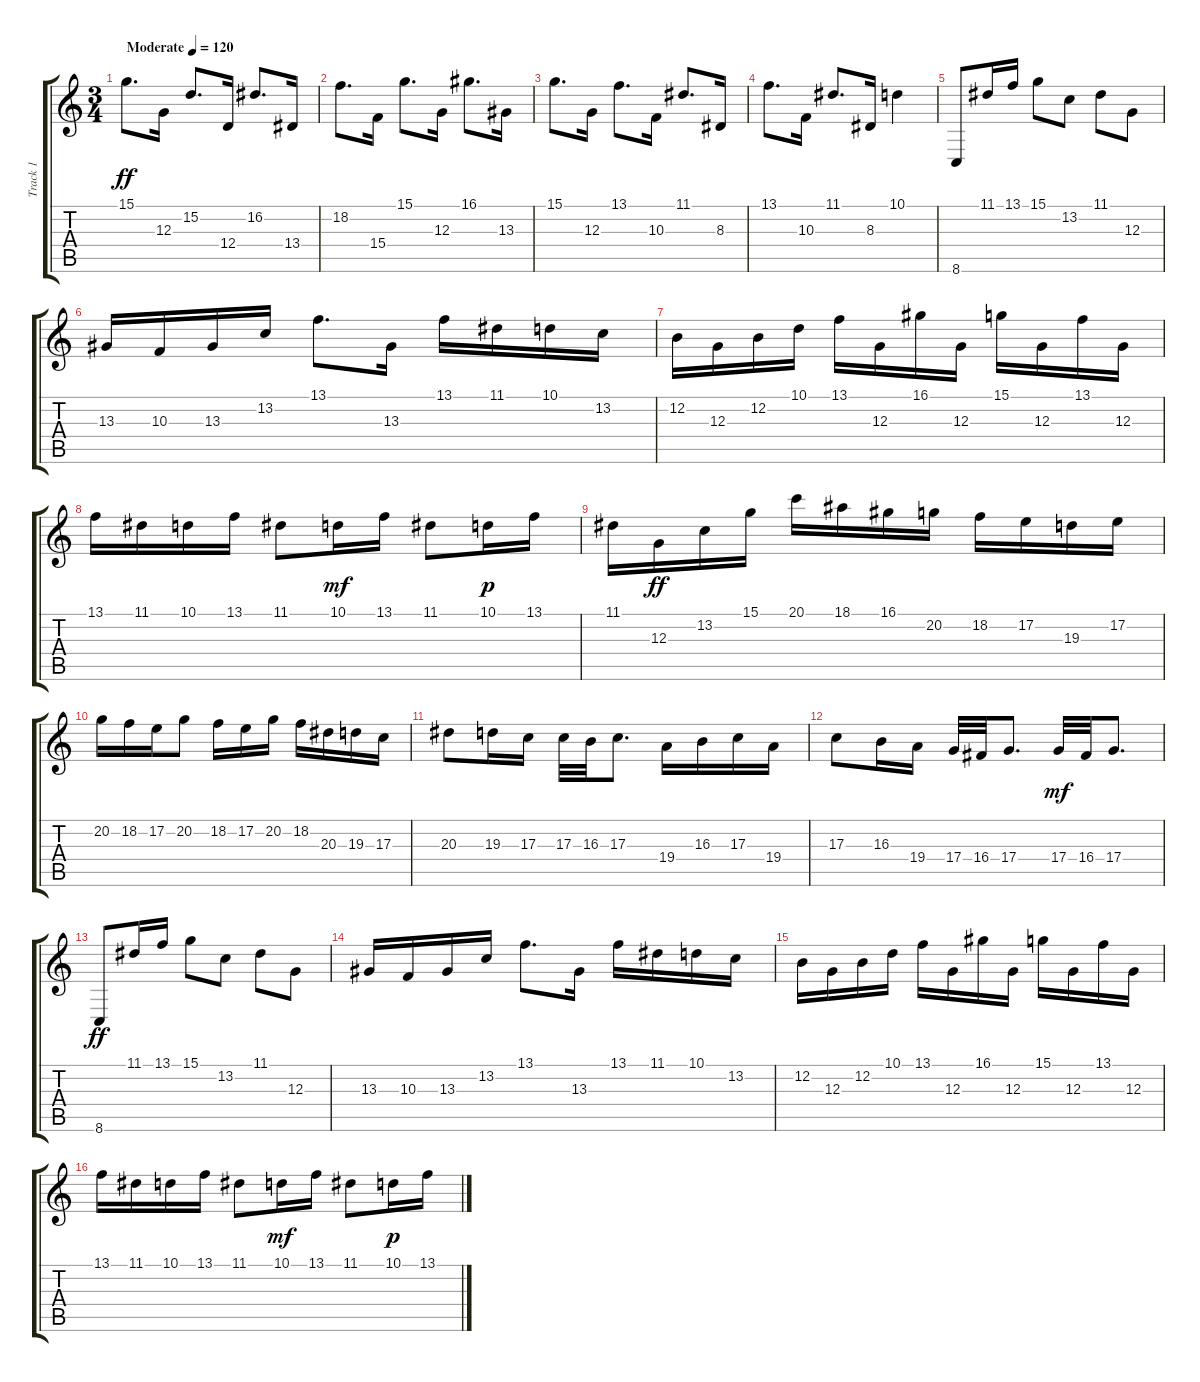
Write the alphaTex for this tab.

\track ("Track 1" "Track 1") {instrument violin}
\staff {score tabs}
\tuning (E4 B3 G3 D3 A2 E2) {hide}
\ts (3 4)
\tempo (120 "Moderate")
\clef g2
\ks c
15.1.8{d dy ff instrument stringensemble1} 12.3.16 15.2.8{d} 12.4.16 16.2.8{d} 13.4.16 |
18.2.8{d} 15.4.16 15.1.8{d} 12.3.16 16.1.8{d} 13.3.16 |
15.1.8{d} 12.3.16 13.1.8{d} 10.3.16 11.1.8{d} 8.3.16 |
13.1.8{d} 10.3.16 11.1.8{d} 8.3.16 10.1.4 |
8.6.8{instrument violin} 11.1.16 13.1.16 15.1.8 13.2.8 11.1.8 12.3.8 |
13.3.16 10.3.16 13.3.16 13.2.16 13.1.8{d} 13.3.16 13.1.16 11.1.16 10.1.16 13.2.16 |
12.2.16 12.3.16 12.2.16 10.1.16 13.1.16 12.3.16 16.1.16 12.3.16 15.1.16 12.3.16 13.1.16 12.3.16 |
13.1.16 11.1.16 10.1.16 13.1.16 11.1.8 10.1.16{dy mf} 13.1.16 11.1.8 10.1.16{dy p} 13.1.16 |
11.1.16 12.3.16{dy ff} 13.2.16 15.1.16 20.1.16 18.1.16 16.1.16 20.2.16 18.2.16 17.2.16 19.3.16 17.2.16 |
20.2.16 18.2.16 17.2.16 20.2.8 18.2.16 17.2.16 20.2.16 18.2.16 20.3.16 19.3.16 17.3.16 |
20.3.8 19.3.16 17.3.16 17.3.32 16.3.32 17.3.8{d} 19.4.16 16.3.16 17.3.16 19.4.16 |
17.3.8 16.3.16 19.4.16 17.4.32 16.4.32 17.4.8{d} 17.4.32{dy mf} 16.4.32 17.4.8{d} |
8.6.8{dy ff} 11.1.16 13.1.16 15.1.8 13.2.8 11.1.8 12.3.8 |
13.3.16 10.3.16 13.3.16 13.2.16 13.1.8{d} 13.3.16 13.1.16 11.1.16 10.1.16 13.2.16 |
12.2.16 12.3.16 12.2.16 10.1.16 13.1.16 12.3.16 16.1.16 12.3.16 15.1.16 12.3.16 13.1.16 12.3.16 |
13.1.16 11.1.16 10.1.16 13.1.16 11.1.8 10.1.16{dy mf} 13.1.16 11.1.8 10.1.16{dy p} 13.1.16
